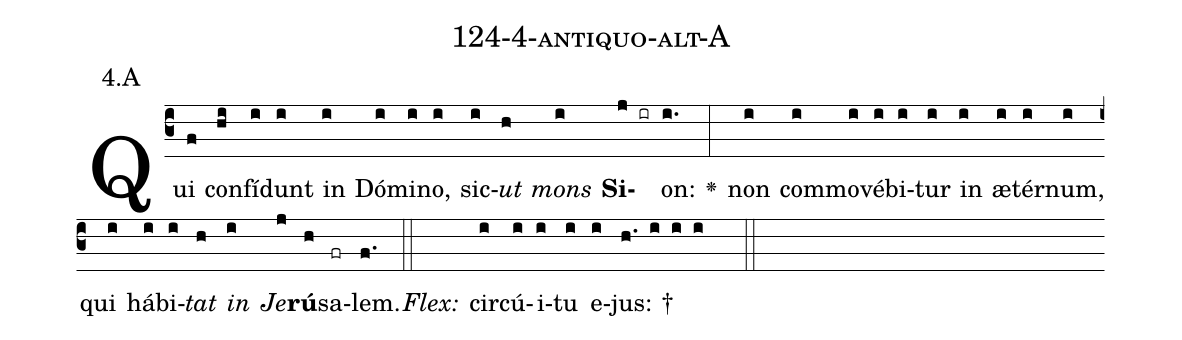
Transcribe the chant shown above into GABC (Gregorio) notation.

name: 124-4-antiquo-alt-A;
annotation: 4.A;
%%
(c3)Qui(f) con(hi)fí(i)dunt(i) in(i) Dó(i)mi(i)no,(i) sic(i)<i>ut</i>(h) <i>mons</i>(i) <b>Si</b>(j ir)on:(i.) <v>\greheightstar</v>(:) non(i) com(i)mo(i)vé(i)bi(i)tur(i) in(i) æ(i)tér(i)num,(i) qui(i) há(i)bi(i)<i>tat</i>(h) <i>in</i>(i) <i>Je</i>(j)<b>rú</b>(h)sa(fr)lem.(f.) (::)
<i>Flex:</i>()  cir(i)cú(i)i(i)tu(i) e(i)jus: †(h. i i i  ::)

%E(i) u(h) o(i) u(j) a(h) e.(f.) (::)
